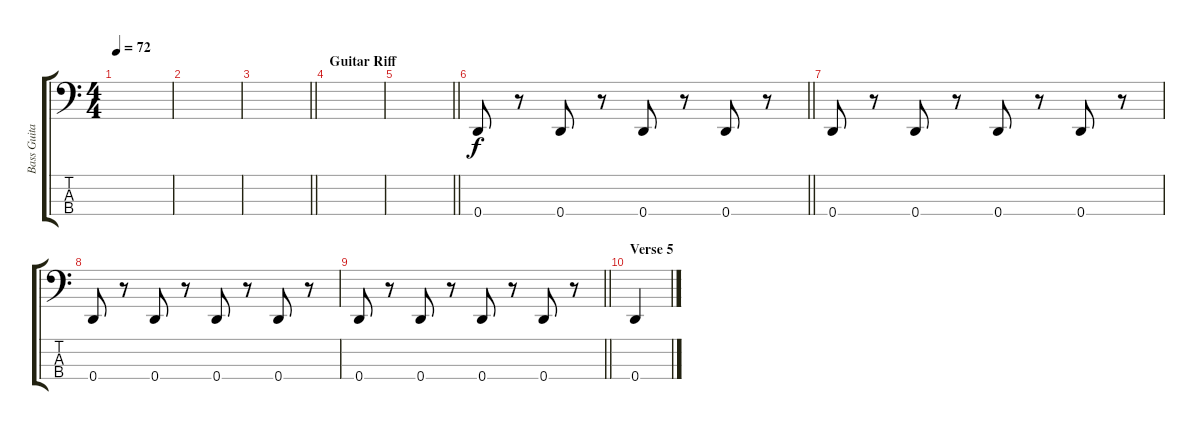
\track ("Bass Guitar with Drop-D tuning" "Bass Guita") {instrument electricbassfinger}
\staff {score tabs}
\tuning (G2 D2 A1 D1) {hide}
\ts (4 4)
\tempo 72
\clef f4
\ks c
|
|
\barLineRight lightlight
|
\section ("" "Guitar Riff")
|
\barLineRight lightlight
|
\barLineRight lightlight
0.4.8 r.8 0.4.8 r.8 0.4.8 r.8 0.4.8 r.8 |
0.4.8 r.8 0.4.8 r.8 0.4.8 r.8 0.4.8 r.8 |
0.4.8 r.8 0.4.8 r.8 0.4.8 r.8 0.4.8 r.8 |
\barLineRight lightlight
0.4.8 r.8 0.4.8 r.8 0.4.8 r.8 0.4.8 r.8 |
\section ("" "Verse 5")
0.4.4
